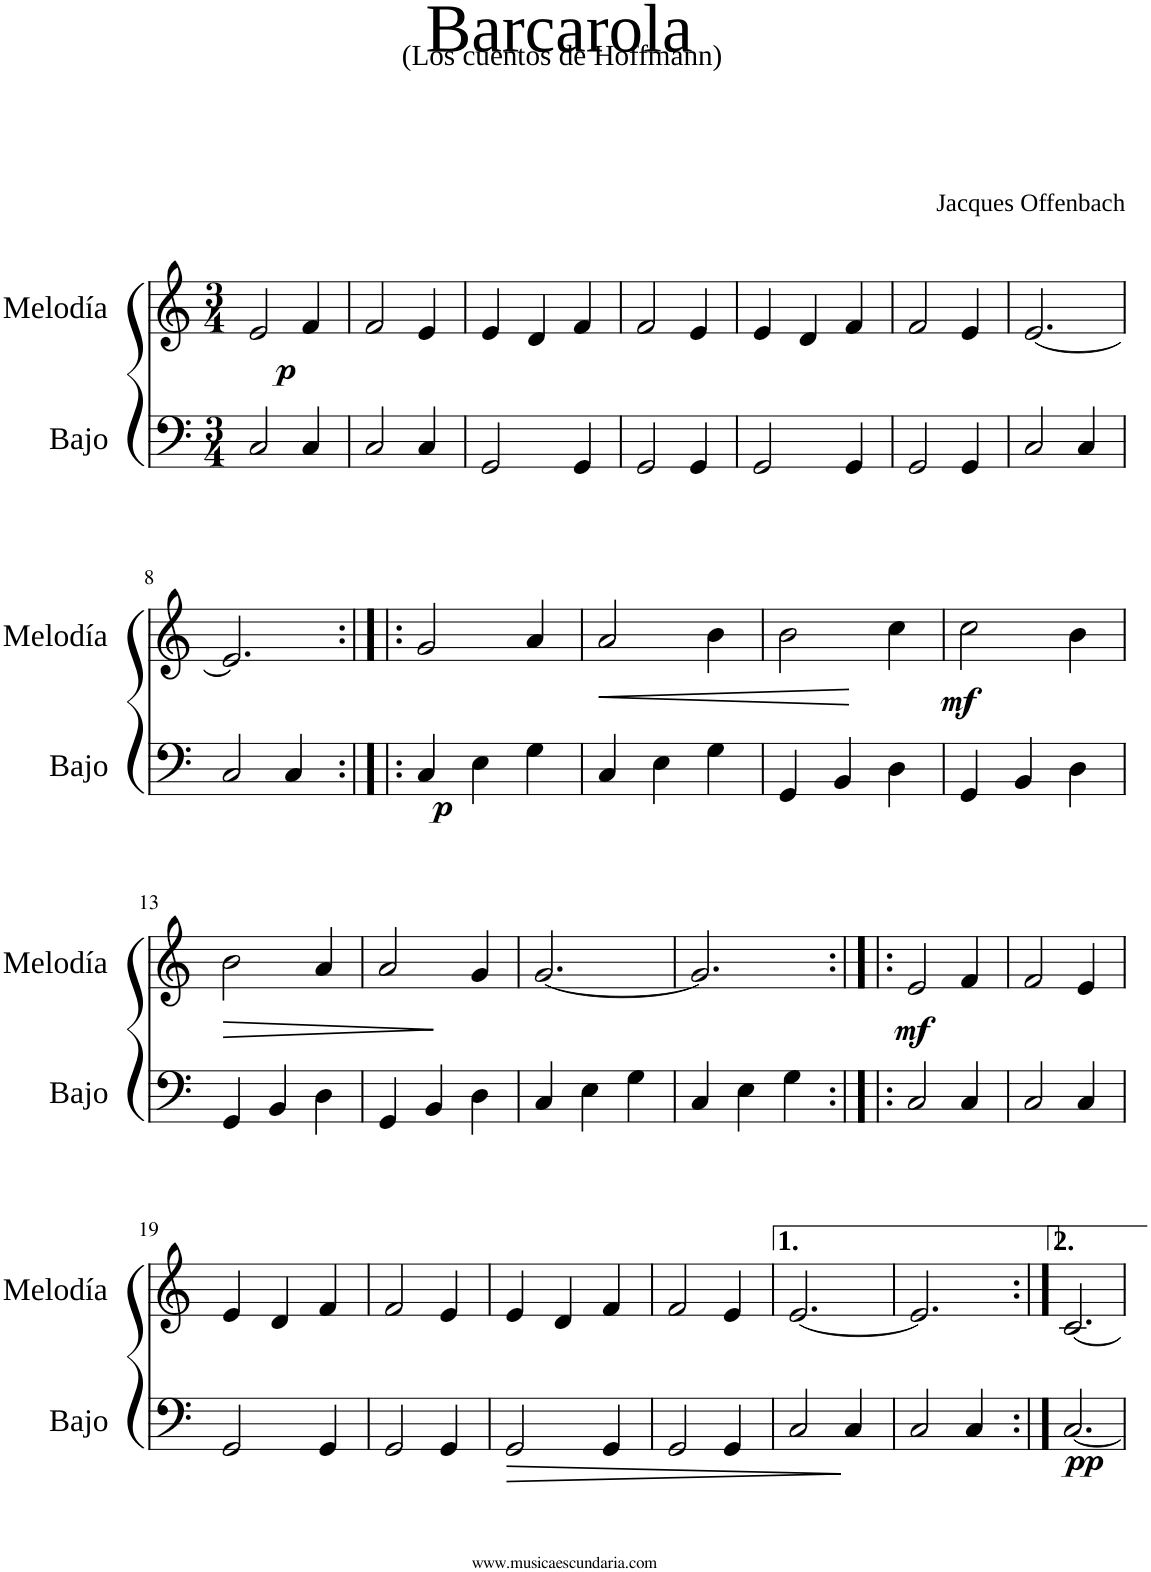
**kern	**dynam	**kern	**dynam
*part2	*part2	*part1	*part1
*staff2	*staff2	*staff1	*staff1
*I"Bajo	*	*I"Melodía	*
*I'Bajo	*	*I'Melodía	*
*clefF4	*	*clefG2	*
*k[]	*	*k[]	*
*M3/4	*	*M3/4	*
=1	=1	=1	=1
!	!	!	!LO:DY:b
2C/	.	2e/	p
4C/	.	4f/	.
=2	=2	=2	=2
2C/	.	2f/	.
4C/	.	4e/	.
=3	=3	=3	=3
2GG/	.	4e/	.
.	.	4d/	.
4GG/	.	4f/	.
=4	=4	=4	=4
2GG/	.	2f/	.
4GG/	.	4e/	.
=5	=5	=5	=5
2GG/	.	4e/	.
.	.	4d/	.
4GG/	.	4f/	.
=6	=6	=6	=6
2GG/	.	2f/	.
4GG/	.	4e/	.
=7	=7	=7	=7
2C/	.	[2.e/	.
4C/	.	.	.
!!LO:LB:g=z
=8	=8	=8	=8
2C/	.	2.e/]	.
4C/	.	.	.
=9:|!|:	=9:|!|:	=9:|!|:	=9:|!|:
!	!LO:DY:b	!	!
4C/	p	2g/	.
4E\	.	.	.
4G\	.	4a/	.
=10	=10	=10	=10
!	!	!	!LO:HP:b
4C/	.	2a/	<
4E\	.	.	.
4G\	.	4b\	.
.	.	.	[
=11	=11	=11	=11
4GG/	.	2b\	.
4BB/	.	.	.
4D\	.	4cc\	.
=12	=12	=12	=12
!	!	!	!LO:DY:b
4GG/	.	2cc\	mf
4BB/	.	.	.
4D\	.	4b\	.
!!LO:LB:g=z
=13	=13	=13	=13
!	!	!	!LO:HP:b
4GG/	.	2b\	>
4BB/	.	.	.
4D\	.	4a/	.
.	.	.	]
=14	=14	=14	=14
4GG/	.	2a/	.
4BB/	.	.	.
4D\	.	4g/	.
=15	=15	=15	=15
4C/	.	[2.g/	.
4E\	.	.	.
4G\	.	.	.
=16	=16	=16	=16
4C/	.	2.g/]	.
4E\	.	.	.
4G\	.	.	.
=17:|!|:	=17:|!|:	=17:|!|:	=17:|!|:
!	!	!	!LO:DY:b
2C/	.	2e/	mf
4C/	.	4f/	.
=18	=18	=18	=18
2C/	.	2f/	.
4C/	.	4e/	.
!!LO:LB:g=z
=19	=19	=19	=19
2GG/	.	4e/	.
.	.	4d/	.
4GG/	.	4f/	.
=20	=20	=20	=20
2GG/	.	2f/	.
4GG/	.	4e/	.
=21	=21	=21	=21
!	!LO:HP:b	!	!
2GG/	>	4e/	.
.	.	4d/	.
4GG/	.	4f/	.
.	]	.	.
=22	=22	=22	=22
2GG/	.	2f/	.
4GG/	.	4e/	.
=23	=23	=23	=23
2C/	.	[2.e/	.
4C/	.	.	.
=24	=24	=24	=24
2C/	.	2.e/]	.
4C/	.	.	.
=25:|!	=25:|!	=25:|!	=25:|!
!	!LO:DY:b	!	!
[2.C/	pp	[2.c/	.
=	=	=	=
*-	*-	*-	*-
